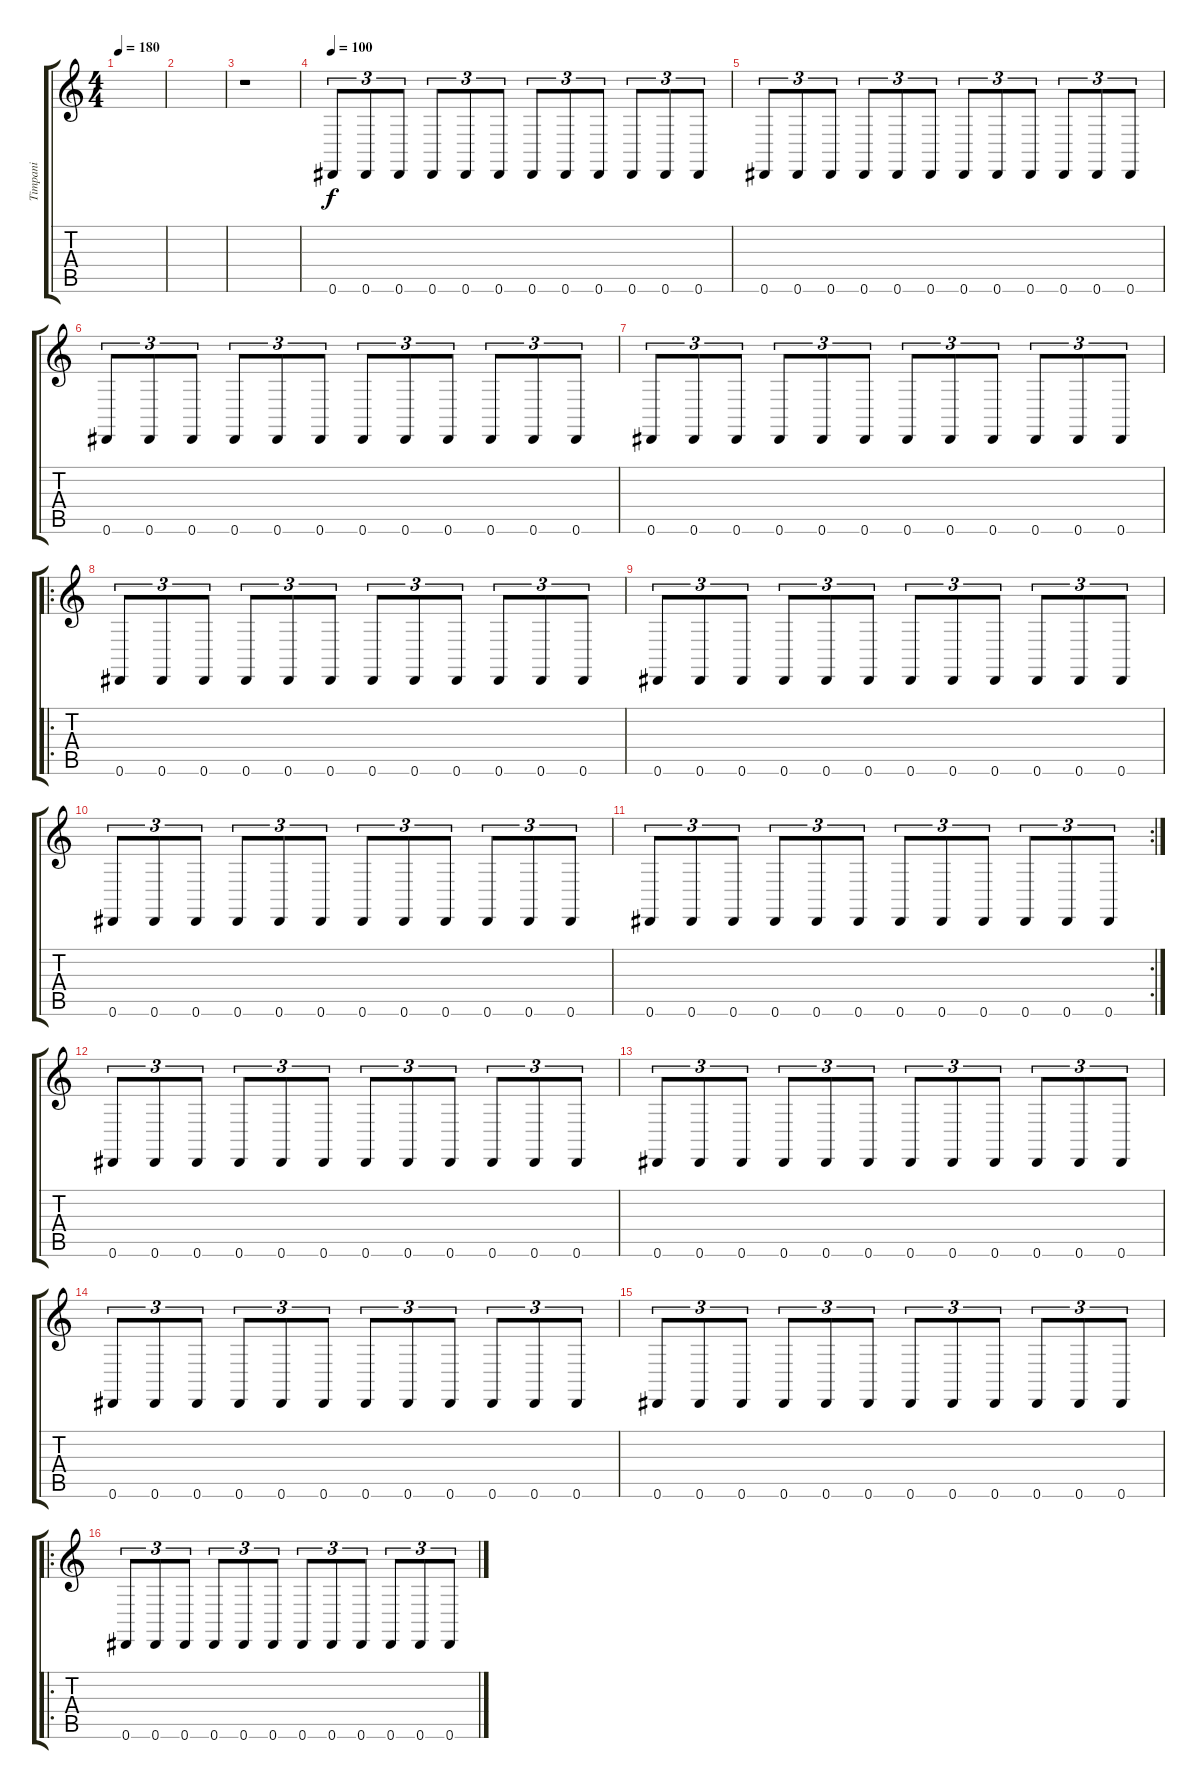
\track ("Timpani" "Timpani") {instrument timpani}
\staff {score tabs}
\tuning (Eb4 Bb3 Gb3 Db3 Ab2 Eb2) {hide}
\ts (4 4)
\tempo 180
\clef g2
\ks c
|
|
r.1{volume 0} |
\tempo 100
0.6.8{tu (3 2) volume 13} 0.6.8{tu (3 2)} 0.6.8{tu (3 2)} 0.6.8{tu (3 2)} 0.6.8{tu (3 2)} 0.6.8{tu (3 2)} 0.6.8{tu (3 2)} 0.6.8{tu (3 2)} 0.6.8{tu (3 2)} 0.6.8{tu (3 2)} 0.6.8{tu (3 2)} 0.6.8{tu (3 2)} |
0.6.8{tu (3 2)} 0.6.8{tu (3 2)} 0.6.8{tu (3 2)} 0.6.8{tu (3 2)} 0.6.8{tu (3 2)} 0.6.8{tu (3 2)} 0.6.8{tu (3 2)} 0.6.8{tu (3 2)} 0.6.8{tu (3 2)} 0.6.8{tu (3 2)} 0.6.8{tu (3 2)} 0.6.8{tu (3 2)} |
0.6.8{tu (3 2)} 0.6.8{tu (3 2)} 0.6.8{tu (3 2)} 0.6.8{tu (3 2)} 0.6.8{tu (3 2)} 0.6.8{tu (3 2)} 0.6.8{tu (3 2)} 0.6.8{tu (3 2)} 0.6.8{tu (3 2)} 0.6.8{tu (3 2)} 0.6.8{tu (3 2)} 0.6.8{tu (3 2)} |
0.6.8{tu (3 2)} 0.6.8{tu (3 2)} 0.6.8{tu (3 2)} 0.6.8{tu (3 2)} 0.6.8{tu (3 2)} 0.6.8{tu (3 2)} 0.6.8{tu (3 2)} 0.6.8{tu (3 2)} 0.6.8{tu (3 2)} 0.6.8{tu (3 2)} 0.6.8{tu (3 2)} 0.6.8{tu (3 2)} |
\ro
0.6.8{tu (3 2) volume 10} 0.6.8{tu (3 2)} 0.6.8{tu (3 2)} 0.6.8{tu (3 2)} 0.6.8{tu (3 2)} 0.6.8{tu (3 2)} 0.6.8{tu (3 2)} 0.6.8{tu (3 2)} 0.6.8{tu (3 2)} 0.6.8{tu (3 2)} 0.6.8{tu (3 2)} 0.6.8{tu (3 2)} |
0.6.8{tu (3 2)} 0.6.8{tu (3 2)} 0.6.8{tu (3 2)} 0.6.8{tu (3 2)} 0.6.8{tu (3 2)} 0.6.8{tu (3 2)} 0.6.8{tu (3 2)} 0.6.8{tu (3 2)} 0.6.8{tu (3 2)} 0.6.8{tu (3 2)} 0.6.8{tu (3 2)} 0.6.8{tu (3 2)} |
0.6.8{tu (3 2)} 0.6.8{tu (3 2)} 0.6.8{tu (3 2)} 0.6.8{tu (3 2)} 0.6.8{tu (3 2)} 0.6.8{tu (3 2)} 0.6.8{tu (3 2)} 0.6.8{tu (3 2)} 0.6.8{tu (3 2)} 0.6.8{tu (3 2)} 0.6.8{tu (3 2)} 0.6.8{tu (3 2)} |
\rc 2
0.6.8{tu (3 2)} 0.6.8{tu (3 2)} 0.6.8{tu (3 2)} 0.6.8{tu (3 2)} 0.6.8{tu (3 2)} 0.6.8{tu (3 2)} 0.6.8{tu (3 2)} 0.6.8{tu (3 2)} 0.6.8{tu (3 2)} 0.6.8{tu (3 2)} 0.6.8{tu (3 2)} 0.6.8{tu (3 2)} |
0.6.8{tu (3 2) volume 8} 0.6.8{tu (3 2)} 0.6.8{tu (3 2)} 0.6.8{tu (3 2)} 0.6.8{tu (3 2)} 0.6.8{tu (3 2)} 0.6.8{tu (3 2)} 0.6.8{tu (3 2)} 0.6.8{tu (3 2)} 0.6.8{tu (3 2)} 0.6.8{tu (3 2)} 0.6.8{tu (3 2)} |
0.6.8{tu (3 2)} 0.6.8{tu (3 2)} 0.6.8{tu (3 2)} 0.6.8{tu (3 2)} 0.6.8{tu (3 2)} 0.6.8{tu (3 2)} 0.6.8{tu (3 2)} 0.6.8{tu (3 2)} 0.6.8{tu (3 2)} 0.6.8{tu (3 2)} 0.6.8{tu (3 2)} 0.6.8{tu (3 2)} |
0.6.8{tu (3 2)} 0.6.8{tu (3 2)} 0.6.8{tu (3 2)} 0.6.8{tu (3 2)} 0.6.8{tu (3 2)} 0.6.8{tu (3 2)} 0.6.8{tu (3 2)} 0.6.8{tu (3 2)} 0.6.8{tu (3 2)} 0.6.8{tu (3 2)} 0.6.8{tu (3 2)} 0.6.8{tu (3 2)} |
0.6.8{tu (3 2)} 0.6.8{tu (3 2)} 0.6.8{tu (3 2)} 0.6.8{tu (3 2)} 0.6.8{tu (3 2)} 0.6.8{tu (3 2)} 0.6.8{tu (3 2)} 0.6.8{tu (3 2)} 0.6.8{tu (3 2)} 0.6.8{tu (3 2)} 0.6.8{tu (3 2)} 0.6.8{tu (3 2)} |
\ro
0.6.8{tu (3 2) volume 13} 0.6.8{tu (3 2)} 0.6.8{tu (3 2)} 0.6.8{tu (3 2)} 0.6.8{tu (3 2)} 0.6.8{tu (3 2)} 0.6.8{tu (3 2)} 0.6.8{tu (3 2)} 0.6.8{tu (3 2)} 0.6.8{tu (3 2)} 0.6.8{tu (3 2)} 0.6.8{tu (3 2)}
